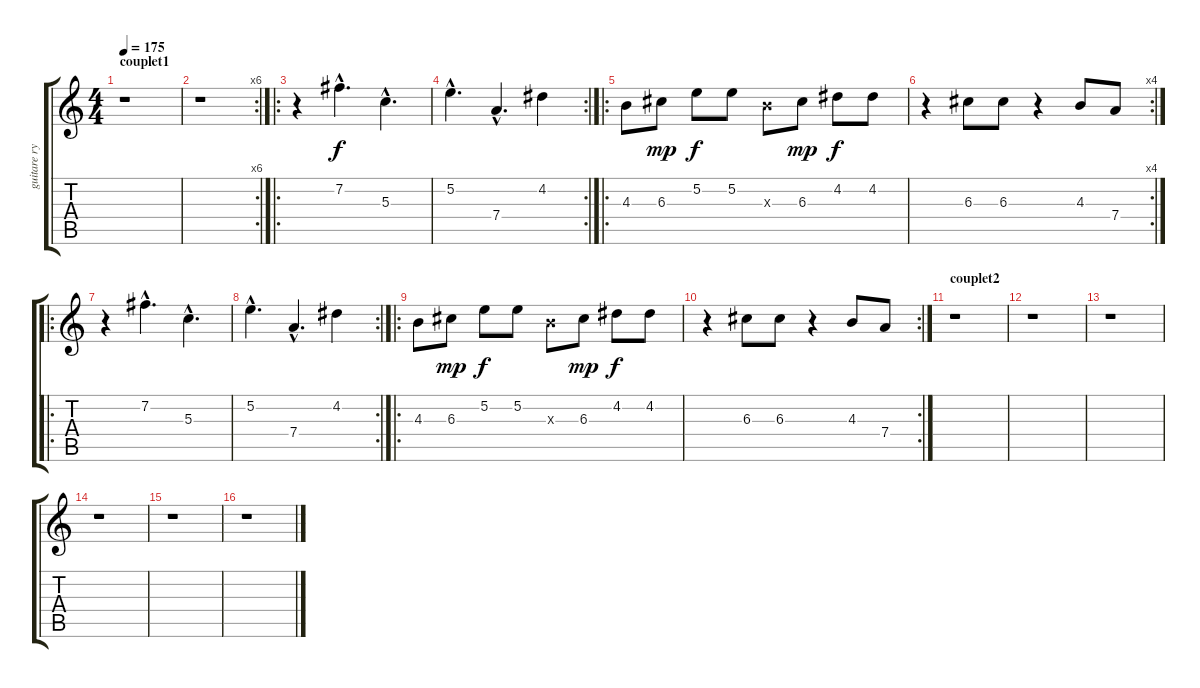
\track ("guitare rythmique" "guitare ry") {instrument electricguitarmuted}
\staff {score tabs}
\tuning (E4 B3 G3 D3 A2 E2) {hide}
\ts (4 4)
\section ("" "couplet1")
\tempo 175
\clef g2
\ks c
r.1{dy f instrument electricguitarmuted} |
\rc 6
r.1 |
\ro
r.4 7.2{hac}.4{d} 5.3{hac}.4{d} |
\rc 2
5.2{hac}.4{d} 7.4{hac}.4{d} 4.2.4 |
\ro
4.3.8 6.3.8{dy mp} 5.2.8{dy f} 5.2.8 4.3{x}.8 6.3.8{dy mp} 4.2.8{dy f} 4.2.8 |
\rc 4
r.4 6.3.8 6.3.8 r.4 4.3.8 7.4.8 |
\ro
r.4 7.2{hac}.4{d} 5.3{hac}.4{d} |
\rc 2
5.2{hac}.4{d} 7.4{hac}.4{d} 4.2.4 |
\ro
4.3.8 6.3.8{dy mp} 5.2.8{dy f} 5.2.8 4.3{x}.8 6.3.8{dy mp} 4.2.8{dy f} 4.2.8 |
\rc 2
r.4 6.3.8 6.3.8 r.4 4.3.8 7.4.8 |
\section ("" "couplet2")
r.1 |
r.1 |
r.1 |
r.1 |
r.1 |
r.1
